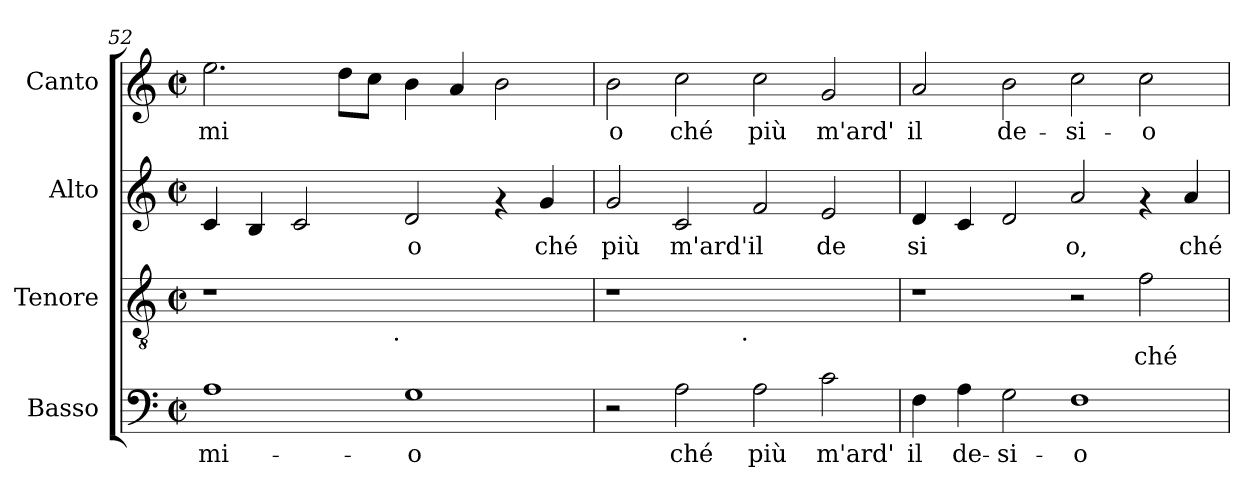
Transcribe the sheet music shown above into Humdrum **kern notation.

**kern	**text	**kern	**text	**kern	**text	**kern	**text
*part4	*part4	*part3	*part3	*part2	*part2	*part1	*part1
*staff4	*staff4	*staff3	*staff3	*staff2	*staff2	*staff1	*staff1
*I"Basso	*	*I"Tenore	*	*I"Alto	*	*I"Canto	*
!!LO:PB:g=z
*clefF4	*	*clefGv2	*	*clefG2	*	*clefG2	*
*k[]	*	*k[]	*	*k[]	*	*k[]	*
*C:	*	*C:	*	*C:	*	*C:	*
*M2/2	*	*M2/2	*	*M2/2	*	*M2/2	*
*met(c|)	*	*met(c|)	*	*met(c|)	*	*met(c|)	*
=52	=52	=52	=52	=52	=52	=52	=52
!	!LO:LY:b:cj	!	!	!	!LO:LY:b:cj	!	!LO:LY:b:cj
*	*	*^	*	*	*	*	*
1A	mi-	1r	2ryy	.	4c/	.	2.ee\	mi-
!	!	!	!	!	!	!LO:LY:b:cj	!	!
.	.	.	.	.	4B/	.	.	.
!	!	!	!	!	!	!LO:LY:b:cj	!	!
.	.	.	4...ryy	.	2c/	.	.	.
!	!	!	!	!	!	!	!	!LO:LY:b:cj
.	.	.	.	.	.	.	8dd\L	--
!	!	!	!	!	!	!	!	!LO:LY:b:cj
.	.	.	.	.	.	.	8cc\J	--
!	!	!	!LO:TX:b:t=.	!	!	!	!	!
.	.	.	1ryy	.	.	.	.	.
!	!LO:LY:b:cj	!	!	!	!	!LO:LY:b:cj	!	!LO:LY:b:cj
1G	-o	1ryy	.	.	2d/	o	4b\	--
!	!	!	!	!	!	!	!	!LO:LY:b:cj
.	.	.	.	.	.	.	4a/	--
!	!	!	!	!	!	!	!	!LO:LY:b:cj
.	.	.	.	.	4rf	.	2b\	--
!	!	!	!	!	!	!LO:LY:b:cj	!	!
.	.	.	.	.	4g/	ché	.	.
.	.	.	32ryy	.	.	.	.	.
=53	=53	=53	=53	=53	=53	=53	=53	=53
!	!	!	!	!	!	!LO:LY:b:cj	!	!LO:LY:b:cj
2r	.	1r	2ryy	.	2g/	più	2b\	-o
!	!LO:LY:b:cj	!	!	!	!	!LO:LY:b:cj	!	!LO:LY:b:cj
2A\	ché	.	4...ryy	.	2c/	m'ard'	2cc\	ché
!	!	!	!LO:TX:b:t=.	!	!	!	!	!
.	.	.	1ryy	.	.	.	.	.
!	!LO:LY:b:cj	!	!	!	!	!LO:LY:b:cj	!	!LO:LY:b:cj
2A\	più	1ryy	.	.	2f/	il	2cc\	più
!	!LO:LY:b:cj	!	!	!	!	!LO:LY:b:cj	!	!LO:LY:b:cj
2c\	m'ard'	.	.	.	2e/	de	2g/	m'ard'
.	.	.	32ryy	.	.	.	.	.
=54	=54	=54	=54	=54	=54	=54	=54	=54
!	!LO:LY:b:cj	!	!	!	!	!LO:LY:b:cj	!	!LO:LY:b:cj
*	*	*v	*v	*	*	*	*	*
4F\	il	1r	.	4d/	si	2a/	il
!	!LO:LY:b:cj	!	!	!	!LO:LY:b:cj	!	!
4A\	de-	.	.	4c/	.	.	.
!	!LO:LY:b:cj	!	!	!	!LO:LY:b:cj	!	!LO:LY:b:cj
2G\	-si-	.	.	2d/	.	2b\	de-
!	!LO:LY:b:cj	!	!	!	!LO:LY:b:cj	!	!LO:LY:b:cj
1F	-o	2r	.	2a/	o,	2cc\	-si-
!	!	!	!LO:LY:b:cj	!	!	!	!LO:LY:b:cj
.	.	2f\	ché	4rf	.	2cc\	-o
!	!	!	!	!	!LO:LY:b:cj	!	!
.	.	.	.	4a/	ché	.	.
=	=	=	=	=	=	=	=
*-	*-	*-	*-	*-	*-	*-	*-
